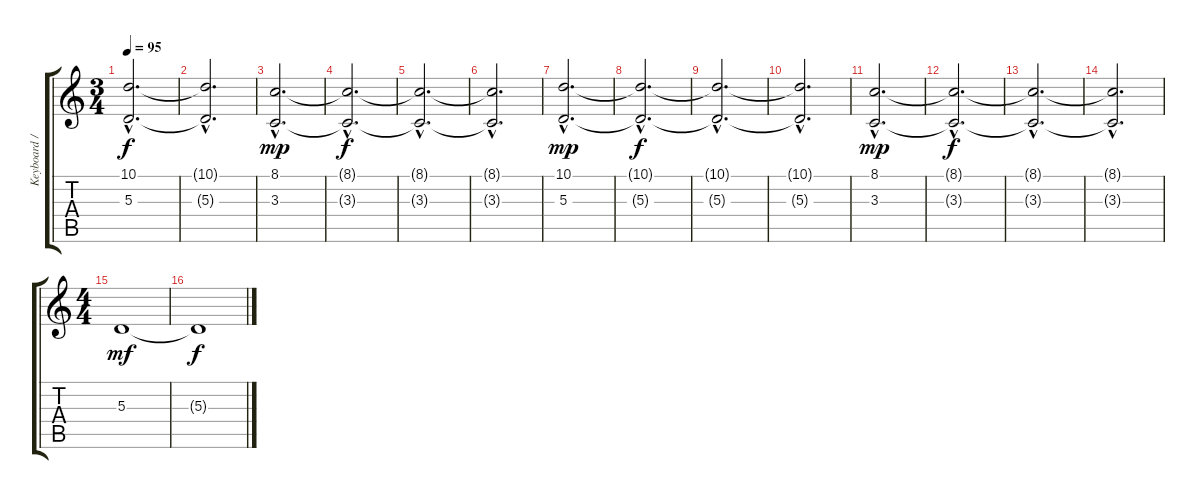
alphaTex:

\track ("Keyboard / Flute" "Keyboard /") {instrument pad8sweep}
\staff {score tabs}
\tuning (E4 D4 A3 D3 A2 D2) {hide}
\ts (3 4)
\tempo 95
\clef g2
\ks c
(10.1{hac t} 5.3{hac t}).2{d dy f} |
(10.1{hac t} 5.3{hac t}).2{d} |
(8.1{hac} 3.3{hac}).2{d dy mp} |
(8.1{hac t} 3.3{hac t}).2{d dy f} |
(8.1{hac t} 3.3{hac t}).2{d} |
(8.1{hac t} 3.3{hac t}).2{d} |
(10.1{hac} 5.3{hac}).2{d dy mp} |
(10.1{hac t} 5.3{hac t}).2{d dy f} |
(10.1{hac t} 5.3{hac t}).2{d} |
(10.1{hac t} 5.3{hac t}).2{d} |
(8.1{hac} 3.3{hac}).2{d dy mp} |
(8.1{hac t} 3.3{hac t}).2{d dy f} |
(8.1{hac t} 3.3{hac t}).2{d} |
(8.1{hac t} 3.3{hac t}).2{d} |
\ts (4 4)
\section ("" "")
5.3.1{dy mf volume 0} |
5.3{t}.1{dy f}
